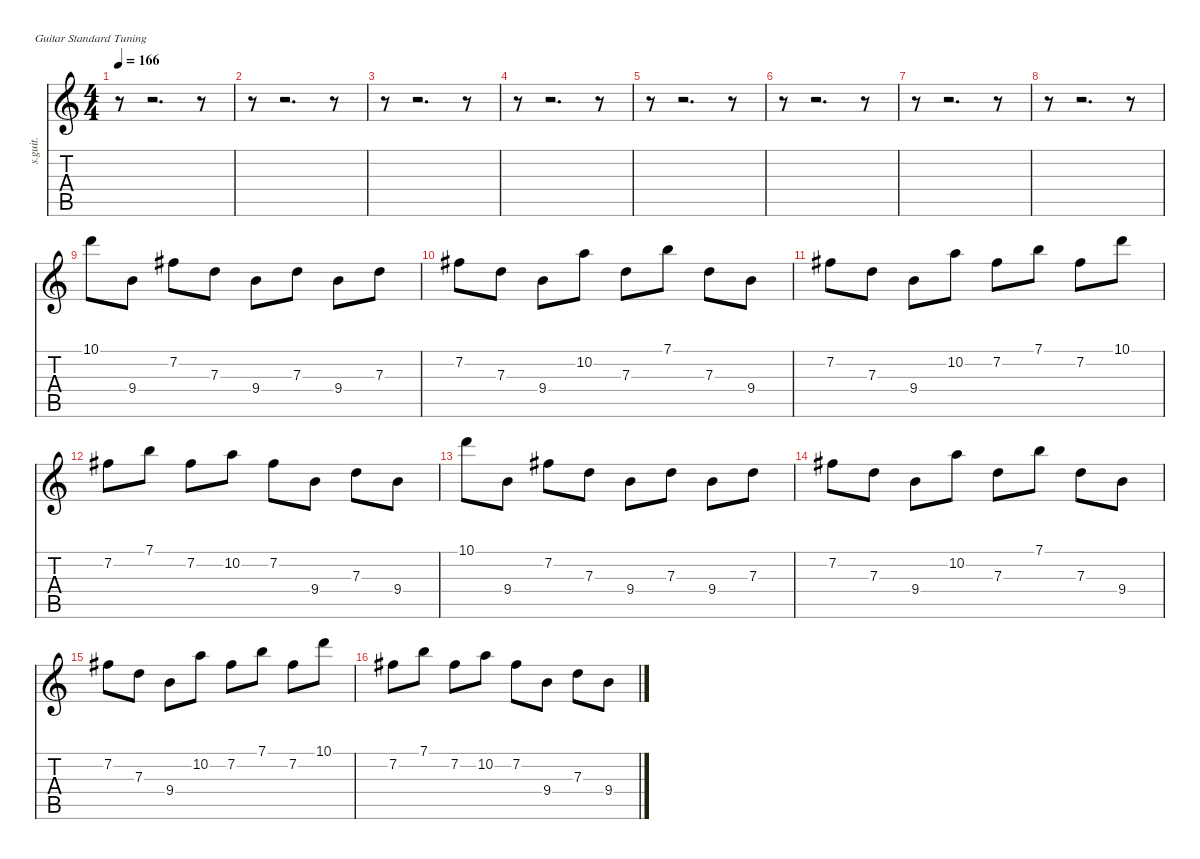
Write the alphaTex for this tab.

\defaultSystemsLayout 4
\hideDynamics
\bracketExtendMode nobrackets
\track ("Jonny Greenwood" "s.guit.") {instrument electricguitarjazz}
\staff {score tabs}
\tuning (E4 B3 G3 D3 A2 E2)
\ts (4 4)
\tempo 166
\clef g2
\ks c
r.8{dy fff} r.2{d} r.8 |
r.8 r.2{d} r.8 |
r.8 r.2{d} r.8 |
r.8 r.2{d} r.8 |
r.8 r.2{d} r.8 |
r.8 r.2{d} r.8 |
r.8 r.2{d} r.8 |
r.8 r.2{d} r.8 |
10.1.8{lyrics (0 "") lyrics (1 "") lyrics (2 "") lyrics (3 "") lyrics (4 "") dy f} 9.4.8{lyrics (0 "") lyrics (1 "") lyrics (2 "") lyrics (3 "") lyrics (4 "")} 7.2{acc #}.8{lyrics (0 "") lyrics (1 "") lyrics (2 "") lyrics (3 "") lyrics (4 "")} 7.3.8{lyrics (0 "") lyrics (1 "") lyrics (2 "") lyrics (3 "") lyrics (4 "")} 9.4.8{lyrics (0 "") lyrics (1 "") lyrics (2 "") lyrics (3 "") lyrics (4 "")} 7.3.8{lyrics (0 "") lyrics (1 "") lyrics (2 "") lyrics (3 "") lyrics (4 "")} 9.4.8{lyrics (0 "") lyrics (1 "") lyrics (2 "") lyrics (3 "") lyrics (4 "")} 7.3.8{lyrics (0 "") lyrics (1 "") lyrics (2 "") lyrics (3 "") lyrics (4 "")} |
7.2{acc #}.8{lyrics (0 "") lyrics (1 "") lyrics (2 "") lyrics (3 "") lyrics (4 "")} 7.3.8{lyrics (0 "") lyrics (1 "") lyrics (2 "") lyrics (3 "") lyrics (4 "")} 9.4.8{lyrics (0 "") lyrics (1 "") lyrics (2 "") lyrics (3 "") lyrics (4 "")} 10.2.8{lyrics (0 "") lyrics (1 "") lyrics (2 "") lyrics (3 "") lyrics (4 "")} 7.3.8{lyrics (0 "") lyrics (1 "") lyrics (2 "") lyrics (3 "") lyrics (4 "")} 7.1.8{lyrics (0 "") lyrics (1 "") lyrics (2 "") lyrics (3 "") lyrics (4 "")} 7.3.8{lyrics (0 "") lyrics (1 "") lyrics (2 "") lyrics (3 "") lyrics (4 "")} 9.4.8{lyrics (0 "") lyrics (1 "") lyrics (2 "") lyrics (3 "") lyrics (4 "")} |
7.2{acc #}.8{lyrics (0 "") lyrics (1 "") lyrics (2 "") lyrics (3 "") lyrics (4 "")} 7.3.8{lyrics (0 "") lyrics (1 "") lyrics (2 "") lyrics (3 "") lyrics (4 "")} 9.4.8{lyrics (0 "") lyrics (1 "") lyrics (2 "") lyrics (3 "") lyrics (4 "")} 10.2.8{lyrics (0 "") lyrics (1 "") lyrics (2 "") lyrics (3 "") lyrics (4 "")} 7.2{acc #}.8{lyrics (0 "") lyrics (1 "") lyrics (2 "") lyrics (3 "") lyrics (4 "")} 7.1.8{lyrics (0 "") lyrics (1 "") lyrics (2 "") lyrics (3 "") lyrics (4 "")} 7.2{acc #}.8{lyrics (0 "") lyrics (1 "") lyrics (2 "") lyrics (3 "") lyrics (4 "")} 10.1.8{lyrics (0 "") lyrics (1 "") lyrics (2 "") lyrics (3 "") lyrics (4 "")} |
7.2{acc #}.8{lyrics (0 "") lyrics (1 "") lyrics (2 "") lyrics (3 "") lyrics (4 "")} 7.1.8{lyrics (0 "") lyrics (1 "") lyrics (2 "") lyrics (3 "") lyrics (4 "")} 7.2{acc #}.8{lyrics (0 "") lyrics (1 "") lyrics (2 "") lyrics (3 "") lyrics (4 "")} 10.2.8{lyrics (0 "") lyrics (1 "") lyrics (2 "") lyrics (3 "") lyrics (4 "")} 7.2{acc #}.8{lyrics (0 "") lyrics (1 "") lyrics (2 "") lyrics (3 "") lyrics (4 "")} 9.4.8{lyrics (0 "") lyrics (1 "") lyrics (2 "") lyrics (3 "") lyrics (4 "")} 7.3.8{lyrics (0 "") lyrics (1 "") lyrics (2 "") lyrics (3 "") lyrics (4 "")} 9.4.8{lyrics (0 "") lyrics (1 "") lyrics (2 "") lyrics (3 "") lyrics (4 "")} |
10.1.8{lyrics (0 "") lyrics (1 "") lyrics (2 "") lyrics (3 "") lyrics (4 "")} 9.4.8{lyrics (0 "") lyrics (1 "") lyrics (2 "") lyrics (3 "") lyrics (4 "")} 7.2{acc #}.8{lyrics (0 "") lyrics (1 "") lyrics (2 "") lyrics (3 "") lyrics (4 "")} 7.3.8{lyrics (0 "") lyrics (1 "") lyrics (2 "") lyrics (3 "") lyrics (4 "")} 9.4.8{lyrics (0 "") lyrics (1 "") lyrics (2 "") lyrics (3 "") lyrics (4 "")} 7.3.8{lyrics (0 "") lyrics (1 "") lyrics (2 "") lyrics (3 "") lyrics (4 "")} 9.4.8{lyrics (0 "") lyrics (1 "") lyrics (2 "") lyrics (3 "") lyrics (4 "")} 7.3.8{lyrics (0 "") lyrics (1 "") lyrics (2 "") lyrics (3 "") lyrics (4 "")} |
7.2{acc #}.8{lyrics (0 "") lyrics (1 "") lyrics (2 "") lyrics (3 "") lyrics (4 "")} 7.3.8{lyrics (0 "") lyrics (1 "") lyrics (2 "") lyrics (3 "") lyrics (4 "")} 9.4.8{lyrics (0 "") lyrics (1 "") lyrics (2 "") lyrics (3 "") lyrics (4 "")} 10.2.8{lyrics (0 "") lyrics (1 "") lyrics (2 "") lyrics (3 "") lyrics (4 "")} 7.3.8{lyrics (0 "") lyrics (1 "") lyrics (2 "") lyrics (3 "") lyrics (4 "")} 7.1.8{lyrics (0 "") lyrics (1 "") lyrics (2 "") lyrics (3 "") lyrics (4 "")} 7.3.8{lyrics (0 "") lyrics (1 "") lyrics (2 "") lyrics (3 "") lyrics (4 "")} 9.4.8{lyrics (0 "") lyrics (1 "") lyrics (2 "") lyrics (3 "") lyrics (4 "")} |
7.2{acc #}.8{lyrics (0 "") lyrics (1 "") lyrics (2 "") lyrics (3 "") lyrics (4 "")} 7.3.8{lyrics (0 "") lyrics (1 "") lyrics (2 "") lyrics (3 "") lyrics (4 "")} 9.4.8{lyrics (0 "") lyrics (1 "") lyrics (2 "") lyrics (3 "") lyrics (4 "")} 10.2.8{lyrics (0 "") lyrics (1 "") lyrics (2 "") lyrics (3 "") lyrics (4 "")} 7.2{acc #}.8{lyrics (0 "") lyrics (1 "") lyrics (2 "") lyrics (3 "") lyrics (4 "")} 7.1.8{lyrics (0 "") lyrics (1 "") lyrics (2 "") lyrics (3 "") lyrics (4 "")} 7.2{acc #}.8{lyrics (0 "") lyrics (1 "") lyrics (2 "") lyrics (3 "") lyrics (4 "")} 10.1.8{lyrics (0 "") lyrics (1 "") lyrics (2 "") lyrics (3 "") lyrics (4 "")} |
7.2{acc #}.8{lyrics (0 "") lyrics (1 "") lyrics (2 "") lyrics (3 "") lyrics (4 "")} 7.1.8{lyrics (0 "") lyrics (1 "") lyrics (2 "") lyrics (3 "") lyrics (4 "")} 7.2{acc #}.8{lyrics (0 "") lyrics (1 "") lyrics (2 "") lyrics (3 "") lyrics (4 "")} 10.2.8{lyrics (0 "") lyrics (1 "") lyrics (2 "") lyrics (3 "") lyrics (4 "")} 7.2{acc #}.8{lyrics (0 "") lyrics (1 "") lyrics (2 "") lyrics (3 "") lyrics (4 "")} 9.4.8{lyrics (0 "") lyrics (1 "") lyrics (2 "") lyrics (3 "") lyrics (4 "")} 7.3.8{lyrics (0 "") lyrics (1 "") lyrics (2 "") lyrics (3 "") lyrics (4 "")} 9.4.8{lyrics (0 "") lyrics (1 "") lyrics (2 "") lyrics (3 "") lyrics (4 "")}
